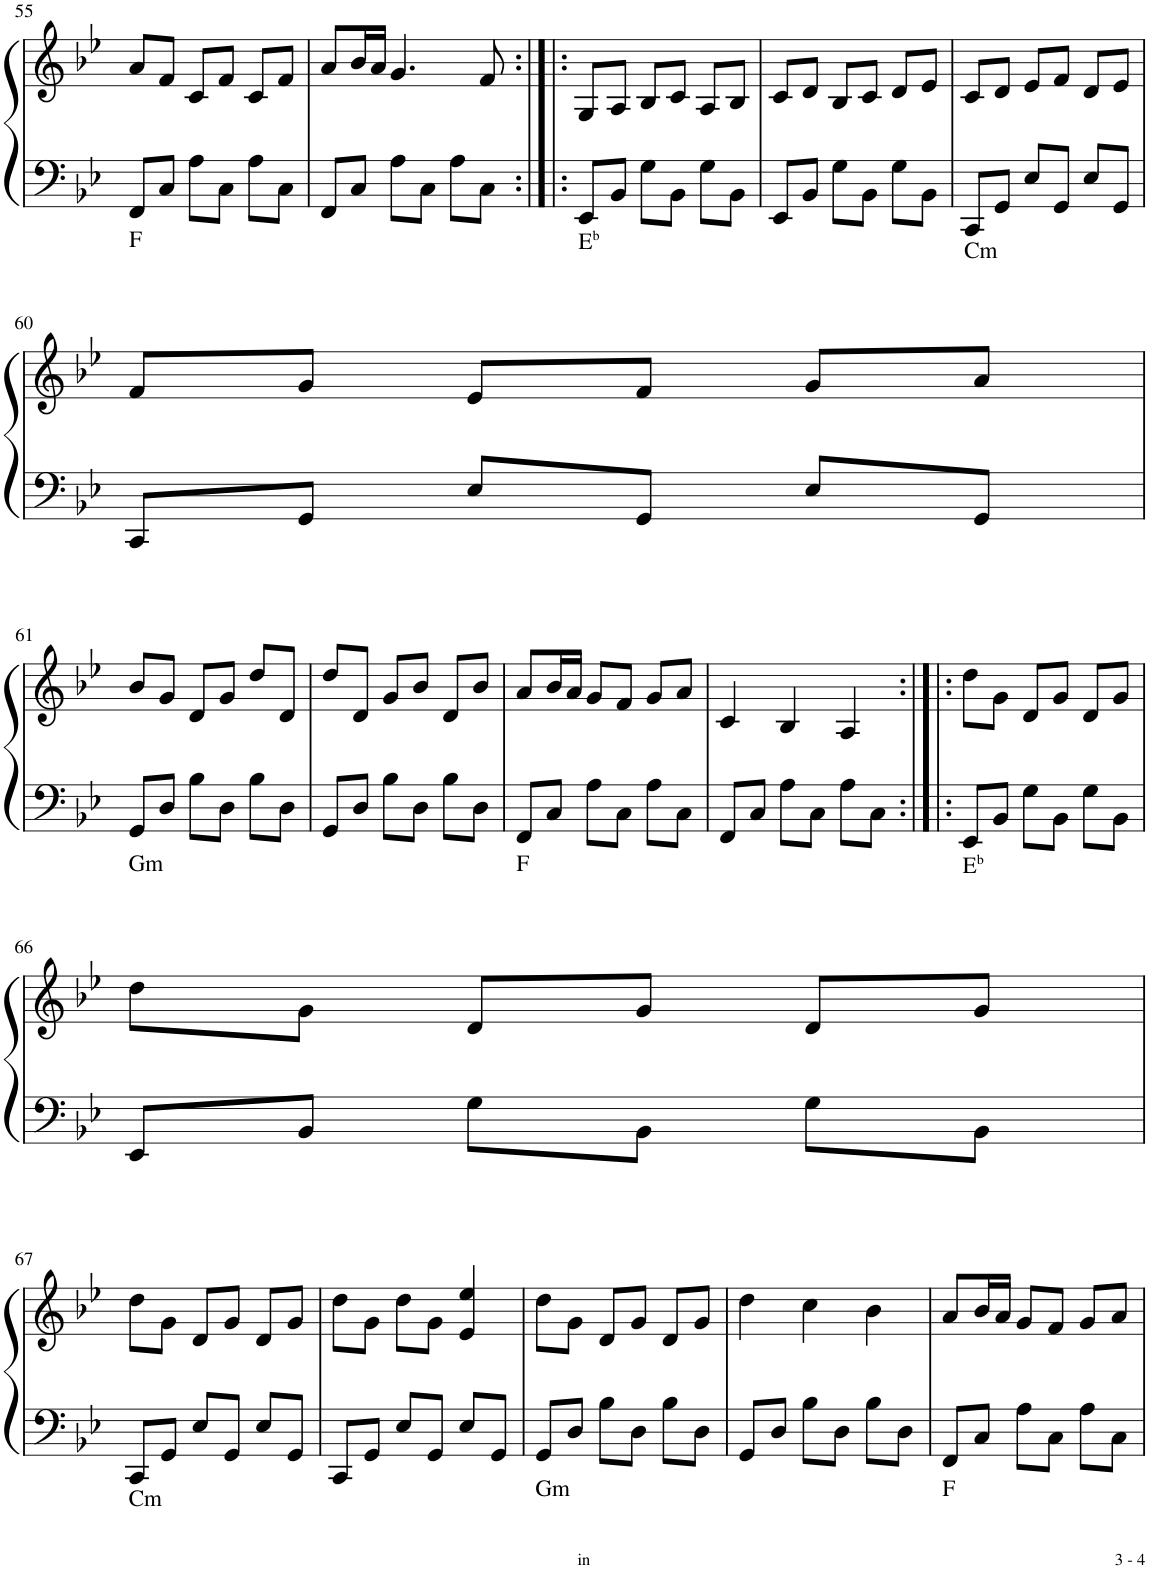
**kern	**kern
*part1	*part1
*staff2	*staff1
*I"Piano	*
*I'Pno.	*
!!LO:PB:g=z
*clefF4	*clefG2
*k[b-e-]	*k[b-e-]
*M3/4	*M3/4
=55	=55
!LO:TX:b:t=F	!
8FF/L	8a/L
8C/J	8f/J
8A\L	8c/L
8C\J	8f/J
8A\L	8c/L
8C\J	8f/J
=56	=56
8FF/L	8a/L
8C/J	16b-/L
.	16a/JJ
8A\L	4.g/
8C\J	.
8A\L	.
8C\J	8f/
=57:|!|:	=57:|!|:
!LO:TX:b:t=E	!
!LO:TX:b:t=b	!
8EE-/L	8G/L
8BB-/J	8A/J
8G\L	8B-/L
8BB-\J	8c/J
8G\L	8A/L
8BB-\J	8B-/J
=58	=58
8EE-/L	8c/L
8BB-/J	8d/J
8G\L	8B-/L
8BB-\J	8c/J
8G\L	8d/L
8BB-\J	8e-/J
=59	=59
!LO:TX:b:t=Cm	!
8CC/L	8c/L
8GG/J	8d/J
8E-/L	8e-/L
8GG/J	8f/J
8E-/L	8d/L
8GG/J	8e-/J
!!LO:LB:g=z
=60	=60
8CC/L	8f/L
8GG/J	8g/J
8E-/L	8e-/L
8GG/J	8f/J
8E-/L	8g/L
8GG/J	8a/J
!!LO:LB:g=z
=61	=61
!LO:TX:b:t=Gm	!
8GG/L	8b-/L
8D/J	8g/J
8B-\L	8d/L
8D\J	8g/J
8B-\L	8dd/L
8D\J	8d/J
=62	=62
8GG/L	8dd/L
8D/J	8d/J
8B-\L	8g/L
8D\J	8b-/J
8B-\L	8d/L
8D\J	8b-/J
=63	=63
!LO:TX:b:t=F	!
8FF/L	8a/L
8C/J	16b-/L
.	16a/JJ
8A\L	8g/L
8C\J	8f/J
8A\L	8g/L
8C\J	8a/J
=64	=64
8FF/L	4c/
8C/J	.
8A\L	4B-/
8C\J	.
8A\L	4A/
8C\J	.
=65:|!|:	=65:|!|:
!LO:TX:b:t=E	!
!LO:TX:b:t=b	!
8EE-/L	8dd\L
8BB-/J	8g\J
8G\L	8d/L
8BB-\J	8g/J
8G\L	8d/L
8BB-\J	8g/J
!!LO:LB:g=z
=66	=66
8EE-/L	8dd\L
8BB-/J	8g\J
8G\L	8d/L
8BB-\J	8g/J
8G\L	8d/L
8BB-\J	8g/J
!!LO:LB:g=z
=67	=67
!LO:TX:b:t=Cm	!
8CC/L	8dd\L
8GG/J	8g\J
8E-/L	8d/L
8GG/J	8g/J
8E-/L	8d/L
8GG/J	8g/J
=68	=68
8CC/L	8dd\L
8GG/J	8g\J
8E-/L	8dd\L
8GG/J	8g\J
8E-/L	4e-/ 4ee-/
8GG/J	.
=69	=69
!LO:TX:b:t=Gm	!
8GG/L	8dd\L
8D/J	8g\J
8B-\L	8d/L
8D\J	8g/J
8B-\L	8d/L
8D\J	8g/J
=70	=70
8GG/L	4dd\
8D/J	.
8B-\L	4cc\
8D\J	.
8B-\L	4b-\
8D\J	.
=71	=71
!LO:TX:b:t=F	!
8FF/L	8a/L
8C/J	16b-/L
.	16a/JJ
8A\L	8g/L
8C\J	8f/J
8A\L	8g/L
8C\J	8a/J
=	=
*-	*-
